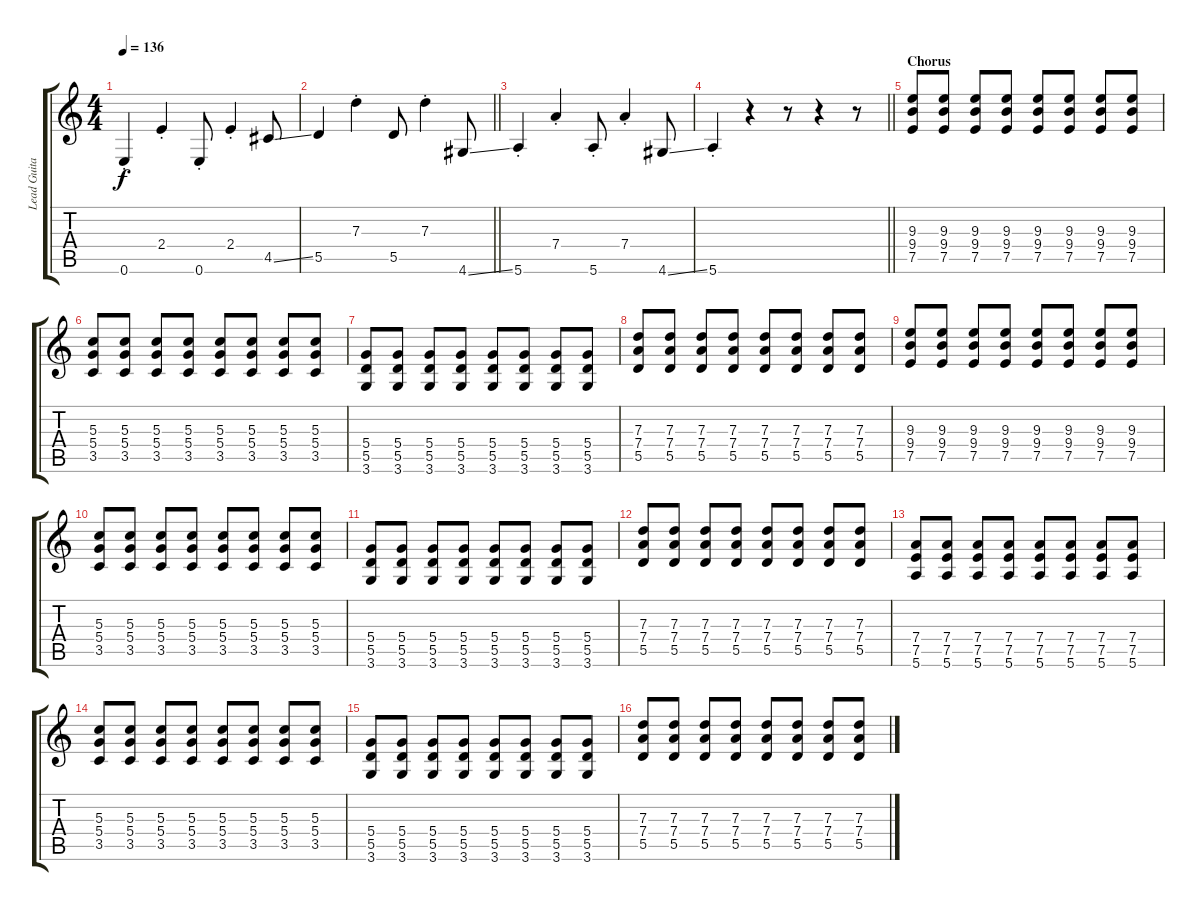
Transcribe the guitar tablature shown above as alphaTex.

\track ("Lead Guitar" "Lead Guita") {instrument overdrivenguitar}
\staff {score tabs}
\tuning (E4 B3 G3 D3 A2 E2) {hide}
\ts (4 4)
\tempo 136
\clef g2
\ks c
0.6{st}.4{dy f} 2.4{st}.4 0.6{st}.8 2.4{st}.4 4.5{ss}.8 |
\barLineRight lightlight
5.5.4 7.3{st}.4 5.5.8 7.3{st}.4 4.6{ss}.8 |
5.6{st}.4 7.4{st}.4 5.6{st}.8 7.4{st}.4 4.6{ss}.8 |
\barLineRight lightlight
5.6{st}.4 r.4 r.8 r.4 r.8 |
\section ("" "Chorus")
(9.3 9.4 7.5).8 (9.3 9.4 7.5).8 (9.3 9.4 7.5).8 (9.3 9.4 7.5).8 (9.3 9.4 7.5).8 (9.3 9.4 7.5).8 (9.3 9.4 7.5).8 (9.3 9.4 7.5).8 |
(5.3 5.4 3.5).8 (5.3 5.4 3.5).8 (5.3 5.4 3.5).8 (5.3 5.4 3.5).8 (5.3 5.4 3.5).8 (5.3 5.4 3.5).8 (5.3 5.4 3.5).8 (5.3 5.4 3.5).8 |
(5.4 5.5 3.6).8 (5.4 5.5 3.6).8 (5.4 5.5 3.6).8 (5.4 5.5 3.6).8 (5.4 5.5 3.6).8 (5.4 5.5 3.6).8 (5.4 5.5 3.6).8 (5.4 5.5 3.6).8 |
(7.3 7.4 5.5).8 (7.3 7.4 5.5).8 (7.3 7.4 5.5).8 (7.3 7.4 5.5).8 (7.3 7.4 5.5).8 (7.3 7.4 5.5).8 (7.3 7.4 5.5).8 (7.3 7.4 5.5).8 |
(9.3 9.4 7.5).8 (9.3 9.4 7.5).8 (9.3 9.4 7.5).8 (9.3 9.4 7.5).8 (9.3 9.4 7.5).8 (9.3 9.4 7.5).8 (9.3 9.4 7.5).8 (9.3 9.4 7.5).8 |
(5.3 5.4 3.5).8 (5.3 5.4 3.5).8 (5.3 5.4 3.5).8 (5.3 5.4 3.5).8 (5.3 5.4 3.5).8 (5.3 5.4 3.5).8 (5.3 5.4 3.5).8 (5.3 5.4 3.5).8 |
(5.4 5.5 3.6).8 (5.4 5.5 3.6).8 (5.4 5.5 3.6).8 (5.4 5.5 3.6).8 (5.4 5.5 3.6).8 (5.4 5.5 3.6).8 (5.4 5.5 3.6).8 (5.4 5.5 3.6).8 |
(7.3 7.4 5.5).8 (7.3 7.4 5.5).8 (7.3 7.4 5.5).8 (7.3 7.4 5.5).8 (7.3 7.4 5.5).8 (7.3 7.4 5.5).8 (7.3 7.4 5.5).8 (7.3 7.4 5.5).8 |
(7.4 7.5 5.6).8 (7.4 7.5 5.6).8 (7.4 7.5 5.6).8 (7.4 7.5 5.6).8 (7.4 7.5 5.6).8 (7.4 7.5 5.6).8 (7.4 7.5 5.6).8 (7.4 7.5 5.6).8 |
(5.3 5.4 3.5).8 (5.3 5.4 3.5).8 (5.3 5.4 3.5).8 (5.3 5.4 3.5).8 (5.3 5.4 3.5).8 (5.3 5.4 3.5).8 (5.3 5.4 3.5).8 (5.3 5.4 3.5).8 |
(5.4 5.5 3.6).8 (5.4 5.5 3.6).8 (5.4 5.5 3.6).8 (5.4 5.5 3.6).8 (5.4 5.5 3.6).8 (5.4 5.5 3.6).8 (5.4 5.5 3.6).8 (5.4 5.5 3.6).8 |
(7.3 7.4 5.5).8 (7.3 7.4 5.5).8 (7.3 7.4 5.5).8 (7.3 7.4 5.5).8 (7.3 7.4 5.5).8 (7.3 7.4 5.5).8 (7.3 7.4 5.5).8 (7.3 7.4 5.5).8
